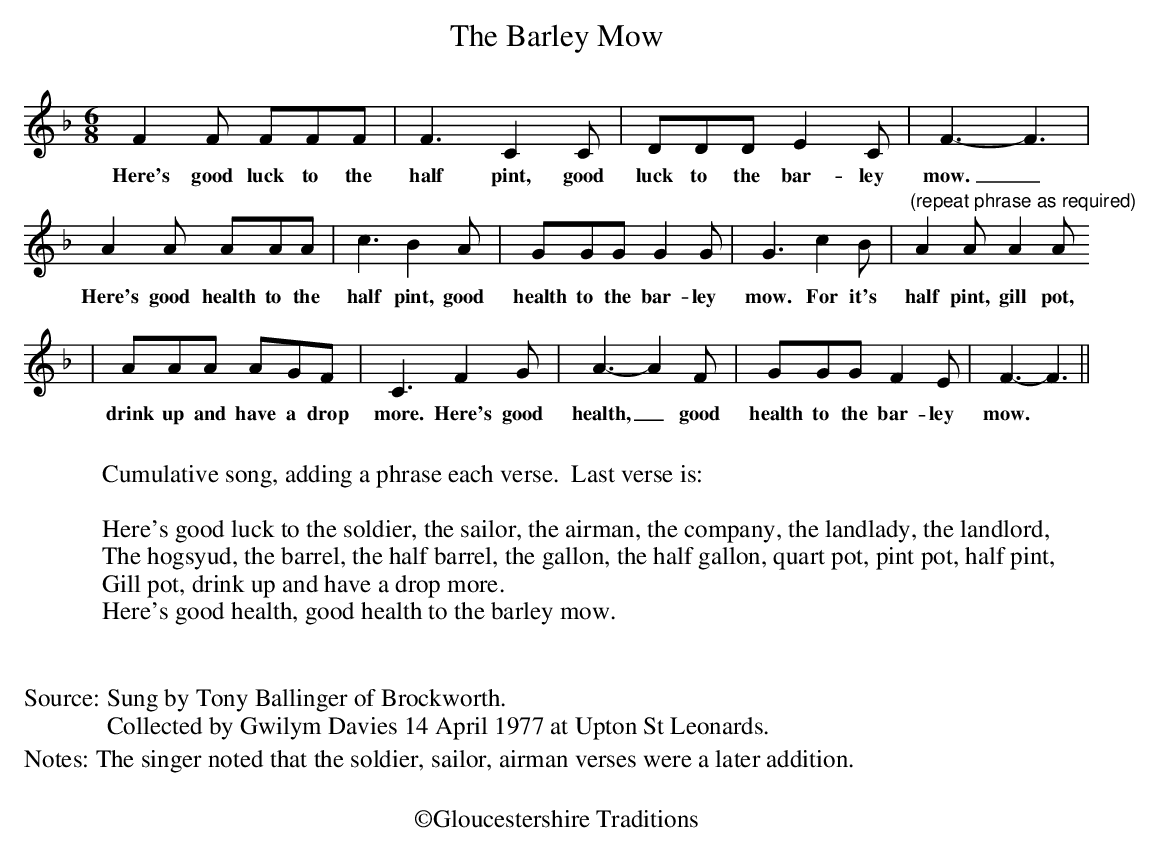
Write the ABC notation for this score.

X:1
T: The Barley Mow
M: 6/8
L:  1/8
K: F
F2F FFF|F3C2 C|DDD E2C|F3-F3|
w:Here's good luck to the half pint, good luck to the bar-ley mow._
A2A AAA|c3B2A|GGG G2G|G3 c2B|"(repeat phrase as required)"A2 A A2A
w:Here's good health to the half pint, good health to the bar-ley mow.  For it's half pint, gill pot,
|AAA AGF|C3F2G|A3-A2F|GGG F2E|F3-F3||
w:drink up and have a drop more.  Here's good health,_ good health to the bar-ley mow.
W:
W: Cumulative song, adding a phrase each verse.  Last verse is:
W:
W:Here's good luck to the soldier, the sailor, the airman, the company, the landlady, the landlord,
W:The hogsyud, the barrel, the half barrel, the gallon, the half gallon, quart pot, pint pot, half pint,
W:Gill pot, drink up and have a drop more.
W:Here's good health, good health to the barley mow.
W:
W:
